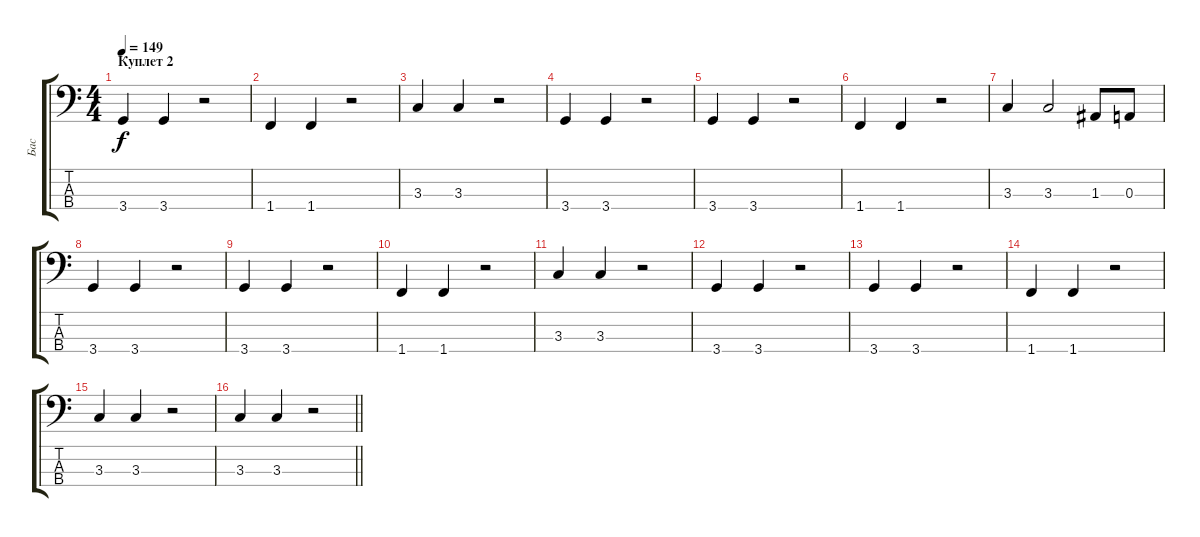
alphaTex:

\track ("Бас" "Бас") {instrument electricbassfinger}
\staff {score tabs}
\tuning (G2 D2 A1 E1) {hide}
\ts (4 4)
\section ("" "Куплет 2")
\tempo 149
\clef f4
\ks c
3.4.4{dy f} 3.4.4 r.2 |
1.4.4 1.4.4 r.2 |
3.3.4 3.3.4 r.2 |
3.4.4 3.4.4 r.2 |
3.4.4 3.4.4 r.2 |
1.4.4 1.4.4 r.2 |
3.3.4 3.3.2 1.3.8 0.3.8 |
3.4.4 3.4.4 r.2 |
3.4.4 3.4.4 r.2 |
1.4.4 1.4.4 r.2 |
3.3.4 3.3.4 r.2 |
3.4.4 3.4.4 r.2 |
3.4.4 3.4.4 r.2 |
1.4.4 1.4.4 r.2 |
3.3.4 3.3.4 r.2 |
\barLineRight lightlight
3.3.4 3.3.4 r.2
